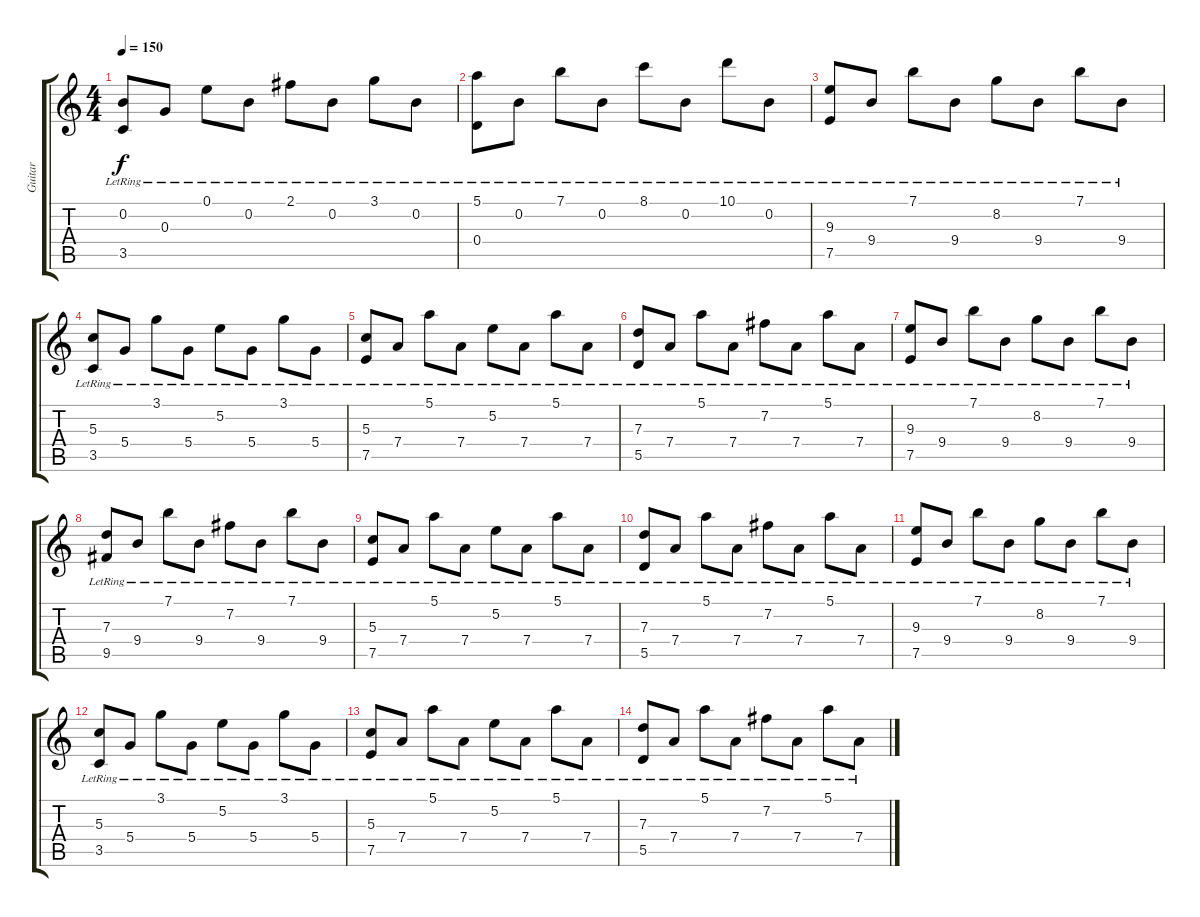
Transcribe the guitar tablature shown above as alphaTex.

\track ("Guitar" "Guitar") {instrument acousticguitarnylon}
\staff {score tabs}
\tuning (E4 B3 G3 D3 A2 E2) {hide}
\ts (4 4)
\tempo 150
\clef g2
\ks c
(0.2{lr} 3.5{lr}).8{dy f} 0.3{lr}.8 0.1{lr}.8 0.2{lr}.8 2.1{lr}.8 0.2{lr}.8 3.1{lr}.8 0.2{lr}.8 |
(5.1{lr} 0.4{lr}).8 0.2{lr}.8 7.1{lr}.8 0.2{lr}.8 8.1{lr}.8 0.2{lr}.8 10.1{lr}.8 0.2{lr}.8 |
(9.3{lr} 7.5{lr}).8 9.4{lr}.8 7.1{lr}.8 9.4{lr}.8 8.2{lr}.8 9.4{lr}.8 7.1{lr}.8 9.4{lr}.8 |
(5.3{lr} 3.5{lr}).8 5.4{lr}.8 3.1{lr}.8 5.4{lr}.8 5.2{lr}.8 5.4{lr}.8 3.1{lr}.8 5.4{lr}.8 |
(5.3{lr} 7.5{lr}).8 7.4{lr}.8 5.1{lr}.8 7.4{lr}.8 5.2{lr}.8 7.4{lr}.8 5.1{lr}.8 7.4{lr}.8 |
(7.3{lr} 5.5{lr}).8 7.4{lr}.8 5.1{lr}.8 7.4{lr}.8 7.2{lr}.8 7.4{lr}.8 5.1{lr}.8 7.4{lr}.8 |
(9.3{lr} 7.5{lr}).8 9.4{lr}.8 7.1{lr}.8 9.4{lr}.8 8.2{lr}.8 9.4{lr}.8 7.1{lr}.8 9.4{lr}.8 |
(7.3{lr} 9.5{lr}).8 9.4{lr}.8 7.1{lr}.8 9.4{lr}.8 7.2{lr}.8 9.4{lr}.8 7.1{lr}.8 9.4{lr}.8 |
(5.3{lr} 7.5{lr}).8 7.4{lr}.8 5.1{lr}.8 7.4{lr}.8 5.2{lr}.8 7.4{lr}.8 5.1{lr}.8 7.4{lr}.8 |
(7.3{lr} 5.5{lr}).8 7.4{lr}.8 5.1{lr}.8 7.4{lr}.8 7.2{lr}.8 7.4{lr}.8 5.1{lr}.8 7.4{lr}.8 |
(9.3{lr} 7.5{lr}).8 9.4{lr}.8 7.1{lr}.8 9.4{lr}.8 8.2{lr}.8 9.4{lr}.8 7.1{lr}.8 9.4{lr}.8 |
(5.3{lr} 3.5{lr}).8 5.4{lr}.8 3.1{lr}.8 5.4{lr}.8 5.2{lr}.8 5.4{lr}.8 3.1{lr}.8 5.4{lr}.8 |
(5.3{lr} 7.5{lr}).8 7.4{lr}.8 5.1{lr}.8 7.4{lr}.8 5.2{lr}.8 7.4{lr}.8 5.1{lr}.8 7.4{lr}.8 |
(7.3{lr} 5.5{lr}).8 7.4{lr}.8 5.1{lr}.8 7.4{lr}.8 7.2{lr}.8 7.4{lr}.8 5.1{lr}.8 7.4{lr}.8
